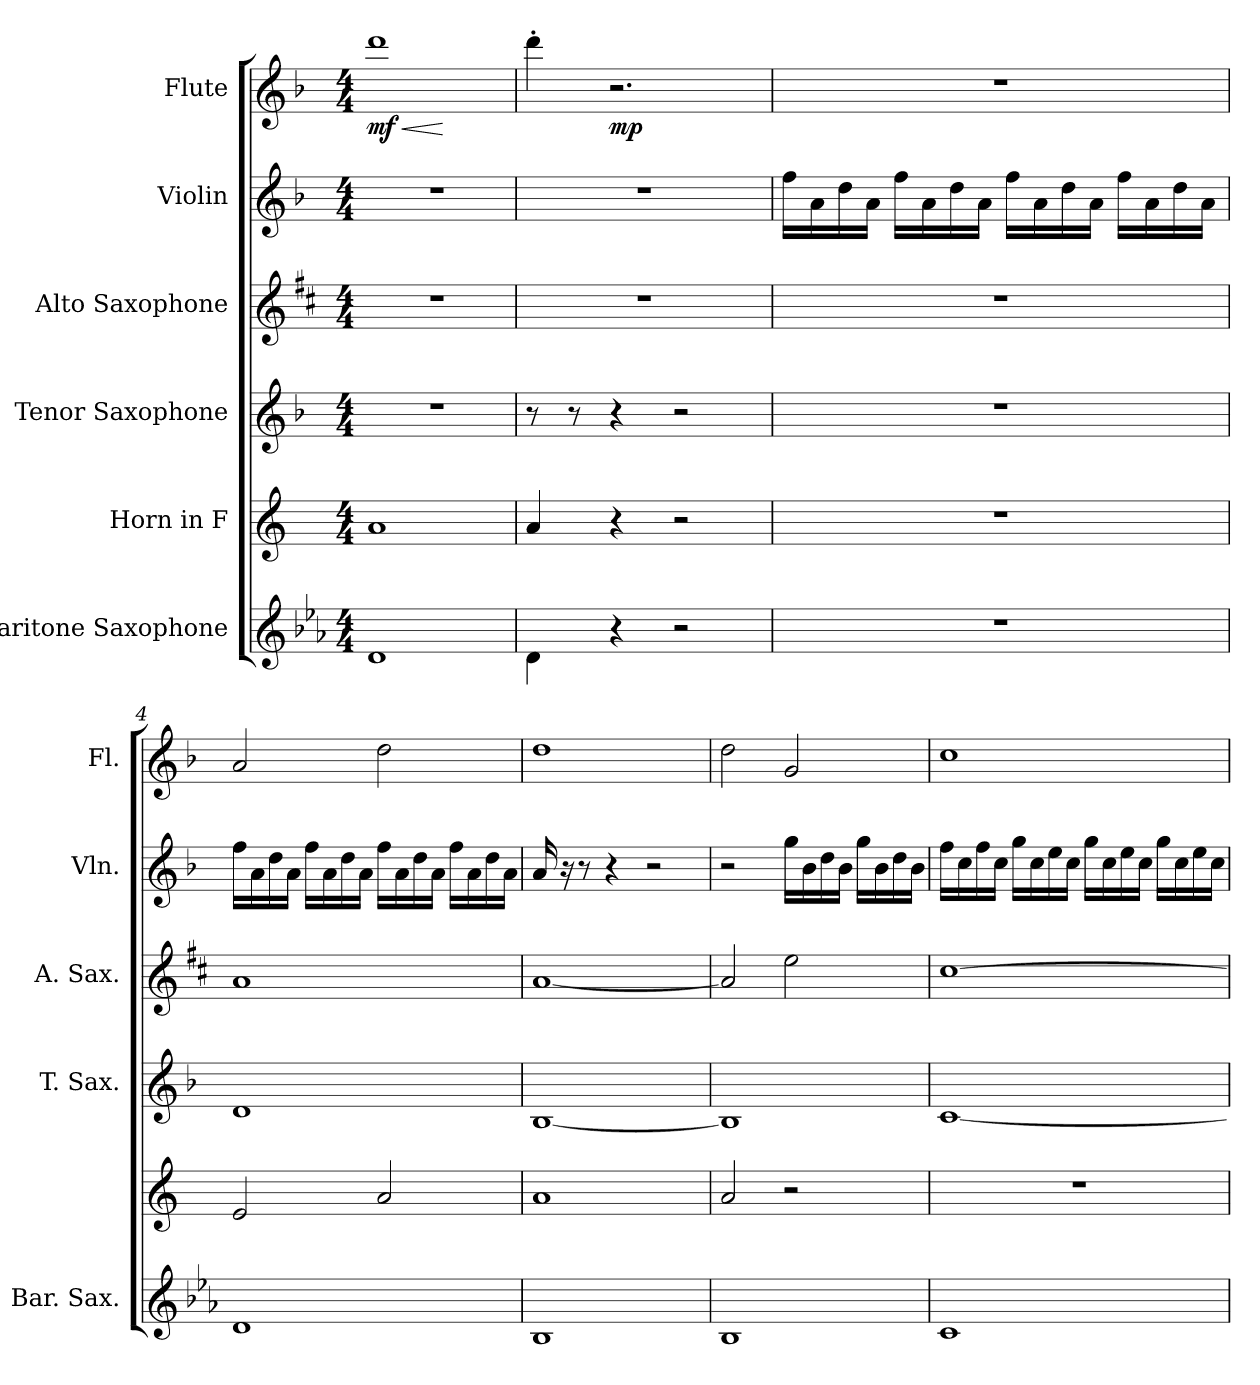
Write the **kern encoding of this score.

**kern	**kern	**kern	**kern	**kern	**kern	**dynam
*part6	*part5	*part4	*part3	*part2	*part1	*part1
*staff6	*staff5	*staff4	*staff3	*staff2	*staff1	*staff1
*I"Baritone Saxophone	*I"Horn in F	*I"Tenor Saxophone	*I"Alto Saxophone	*I"Violin	*I"Flute	*
*I'Bar. Sax.	*	*I'T. Sax.	*I'A. Sax.	*I'Vln.	*I'Fl.	*
*clefG2	*clefG2	*clefG2	*clefG2	*clefG2	*clefG2	*
*ITrd12c21	*ITrd4c7	*ITrd8c14	*ITrd5c9	*	*	*
*k[b-e-a-]	*k[b-]	*k[b-]	*k[b-]	*k[b-]	*k[b-]	*
*M4/4	*M4/4	*M4/4	*M4/4	*M4/4	*M4/4	*
=1	=1	=1	=1	=1	=1	=1
!	!	!	!	!	!	!LO:HP:b
!	!	!	!	!	!	!LO:DY:n=1:b
1D	1d	1r	1r	1r	1ddd	< mf
.	.	.	.	.	.	[
=2	=2	=2	=2	=2	=2	=2
4D\	4d/	8r	1r	1r	4ddd'\	.
.	.	8r	.	.	.	.
!	!	!	!	!	!	!LO:DY:b
4r	4r	4r	.	.	2.r	mp
2r	2r	2r	.	.	.	.
=3	=3	=3	=3	=3	=3	=3
1r	1r	1r	1r	16ff\LL	1r	.
.	.	.	.	16a\	.	.
.	.	.	.	16dd\	.	.
.	.	.	.	16a\JJ	.	.
.	.	.	.	16ff\LL	.	.
.	.	.	.	16a\	.	.
.	.	.	.	16dd\	.	.
.	.	.	.	16a\JJ	.	.
.	.	.	.	16ff\LL	.	.
.	.	.	.	16a\	.	.
.	.	.	.	16dd\	.	.
.	.	.	.	16a\JJ	.	.
.	.	.	.	16ff\LL	.	.
.	.	.	.	16a\	.	.
.	.	.	.	16dd\	.	.
.	.	.	.	16a\JJ	.	.
!!LO:LB:g=z
=4	=4	=4	=4	=4	=4	=4
1D	2A/	1D	1c	16ff\LL	2a/	.
.	.	.	.	16a\	.	.
.	.	.	.	16dd\	.	.
.	.	.	.	16a\JJ	.	.
.	.	.	.	16ff\LL	.	.
.	.	.	.	16a\	.	.
.	.	.	.	16dd\	.	.
.	.	.	.	16a\JJ	.	.
.	2d/	.	.	16ff\LL	2dd\	.
.	.	.	.	16a\	.	.
.	.	.	.	16dd\	.	.
.	.	.	.	16a\JJ	.	.
.	.	.	.	16ff\LL	.	.
.	.	.	.	16a\	.	.
.	.	.	.	16dd\	.	.
.	.	.	.	16a\JJ	.	.
=5	=5	=5	=5	=5	=5	=5
1BB-	1d	[1BB-	[1c	16a/	1dd	.
.	.	.	.	16r	.	.
.	.	.	.	8r	.	.
.	.	.	.	4r	.	.
.	.	.	.	2r	.	.
=6	=6	=6	=6	=6	=6	=6
1BB-	2d/	1BB-]	2c/]	2r	2dd\	.
.	2r	.	2g\	16gg\LL	2g/	.
.	.	.	.	16b-\	.	.
.	.	.	.	16dd\	.	.
.	.	.	.	16b-\JJ	.	.
.	.	.	.	16gg\LL	.	.
.	.	.	.	16b-\	.	.
.	.	.	.	16dd\	.	.
.	.	.	.	16b-\JJ	.	.
!!LO:PB:g=z
=7	=7	=7	=7	=7	=7	=7
1C	1r	[1C	[1e	16ff\LL	1cc	.
.	.	.	.	16cc\	.	.
.	.	.	.	16ff\	.	.
.	.	.	.	16cc\JJ	.	.
.	.	.	.	16gg\LL	.	.
.	.	.	.	16cc\	.	.
.	.	.	.	16ee\	.	.
.	.	.	.	16cc\JJ	.	.
.	.	.	.	16gg\LL	.	.
.	.	.	.	16cc\	.	.
.	.	.	.	16ee\	.	.
.	.	.	.	16cc\JJ	.	.
.	.	.	.	16gg\LL	.	.
.	.	.	.	16cc\	.	.
.	.	.	.	16ee\	.	.
.	.	.	.	16cc\JJ	.	.
=	=	=	=	=	=	=
*-	*-	*-	*-	*-	*-	*-
